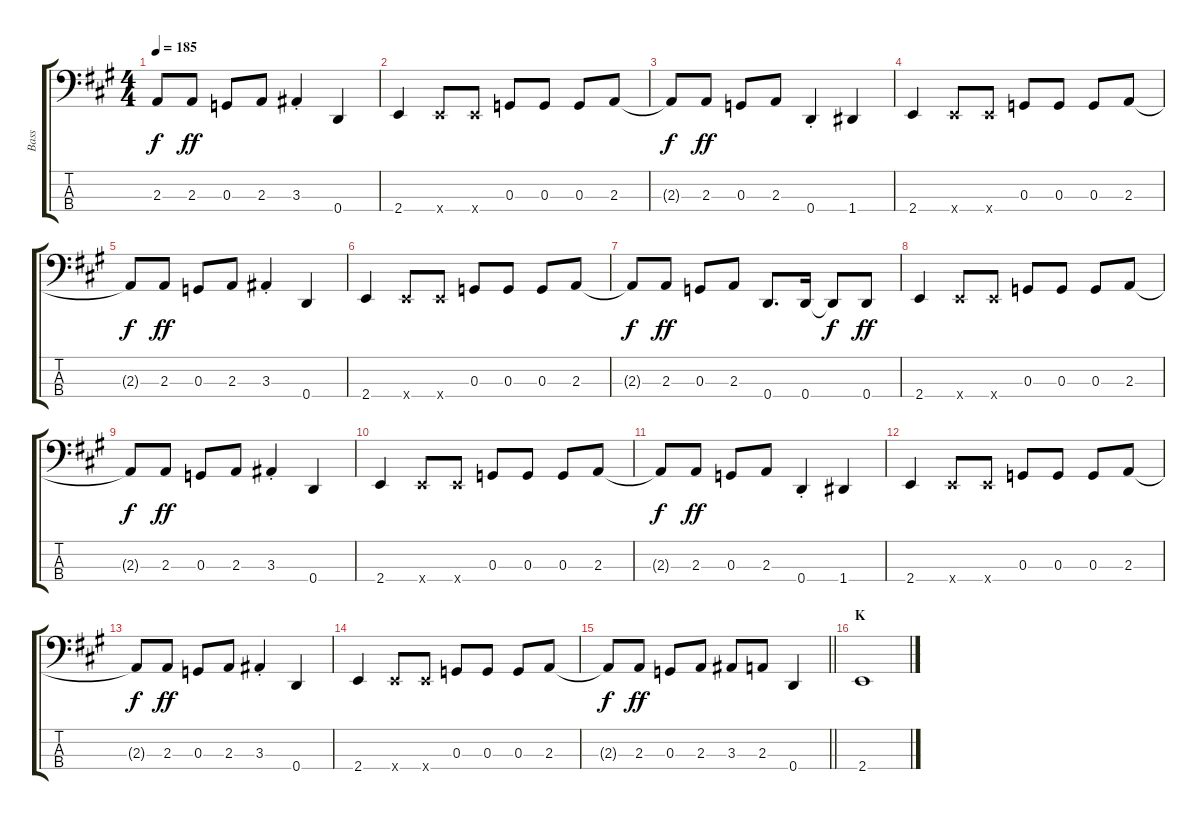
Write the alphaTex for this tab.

\track ("Bass" "Bass") {instrument electricbasspick}
\staff {score tabs}
\tuning (F2 C2 G1 D1) {hide}
\ts (4 4)
\tempo 185
\clef f4
\ks a
2.3{t}.8{dy f} 2.3.8{dy ff} 0.3.8 2.3.8 3.3{st}.4 0.4.4 |
2.4.4 2.4{x}.8 2.4{x}.8 0.3.8 0.3.8 0.3.8 2.3.8 |
2.3{t}.8{dy f} 2.3.8{dy ff} 0.3.8 2.3.8 0.4{st}.4 1.4.4 |
2.4.4 2.4{x}.8 2.4{x}.8 0.3.8 0.3.8 0.3.8 2.3.8 |
2.3{t}.8{dy f} 2.3.8{dy ff} 0.3.8 2.3.8 3.3{st}.4 0.4.4 |
2.4.4 2.4{x}.8 2.4{x}.8 0.3.8 0.3.8 0.3.8 2.3.8 |
2.3{t}.8{dy f} 2.3.8{dy ff} 0.3.8 2.3.8 0.4.8{d} 0.4.16 0.4{t}.8{dy f} 0.4.8{dy ff} |
2.4.4 2.4{x}.8 2.4{x}.8 0.3.8 0.3.8 0.3.8 2.3.8 |
2.3{t}.8{dy f} 2.3.8{dy ff} 0.3.8 2.3.8 3.3{st}.4 0.4.4 |
2.4.4 2.4{x}.8 2.4{x}.8 0.3.8 0.3.8 0.3.8 2.3.8 |
2.3{t}.8{dy f} 2.3.8{dy ff} 0.3.8 2.3.8 0.4{st}.4 1.4.4 |
2.4.4 2.4{x}.8 2.4{x}.8 0.3.8 0.3.8 0.3.8 2.3.8 |
2.3{t}.8{dy f} 2.3.8{dy ff} 0.3.8 2.3.8 3.3{st}.4 0.4.4 |
2.4.4 2.4{x}.8 2.4{x}.8 0.3.8 0.3.8 0.3.8 2.3.8 |
\barLineRight lightlight
2.3{t}.8{dy f} 2.3.8{dy ff} 0.3.8 2.3.8 3.3.8 2.3.8 0.4.4 |
\section ("" "K")
2.4.1
